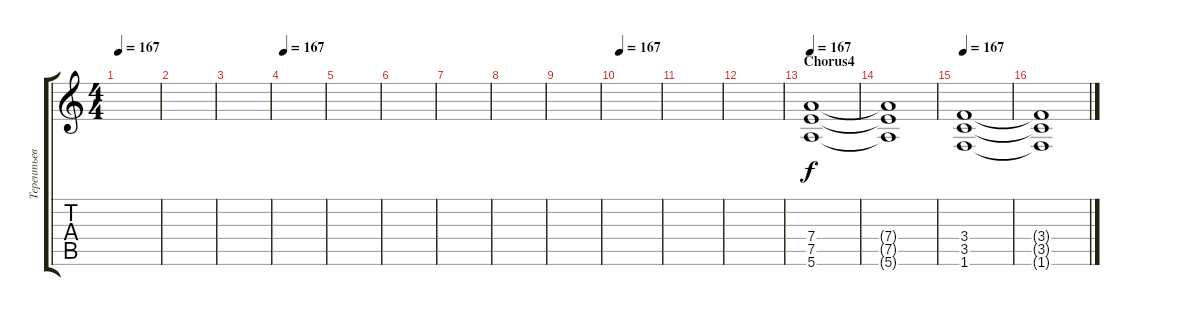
\track ("Терентьев" "Терентьев") {instrument electricguitarmuted}
\staff {score tabs}
\tuning (E4 B3 G3 D3 A2 E2) {hide}
\ts (4 4)
\tempo 167
\clef g2
\ks c
|
|
|
\tempo 167
|
|
|
|
|
|
\tempo 167
|
|
|
\section ("" "Chorus4")
\tempo 167
(7.4 7.5 5.6).1 |
(7.4{t} 7.5{t} 5.6{t}).1 |
\tempo 167
(3.4 3.5 1.6).1 |
(3.4{t} 3.5{t} 1.6{t}).1
